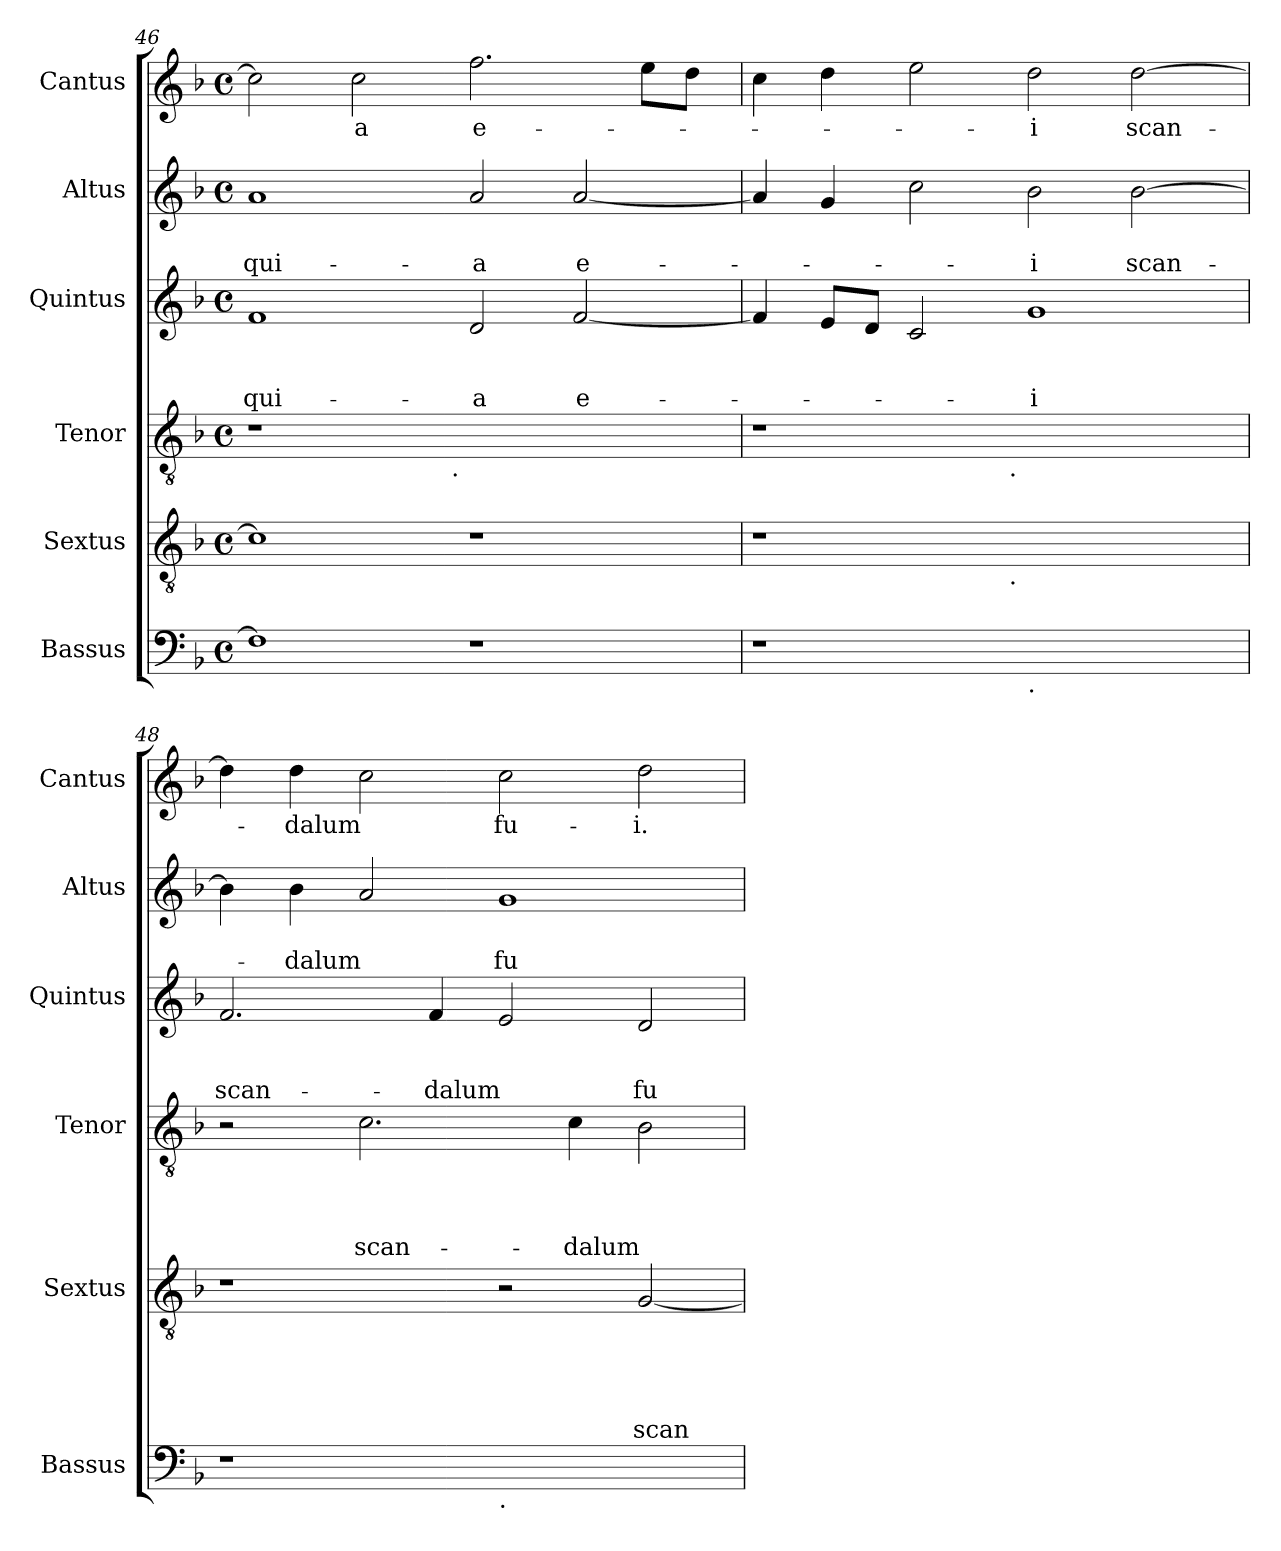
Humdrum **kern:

**kern	**text	**kern	**text	**text	**text	**text	**text	**kern	**text	**text	**text	**text	**kern	**text	**text	**text	**kern	**text	**text	**kern	**text
*part6	*part6	*part5	*part5	*part5	*part5	*part5	*part5	*part4	*part4	*part4	*part4	*part4	*part3	*part3	*part3	*part3	*part2	*part2	*part2	*part1	*part1
*staff6	*staff6	*staff5	*staff5	*staff5	*staff5	*staff5	*staff5	*staff4	*staff4	*staff4	*staff4	*staff4	*staff3	*staff3	*staff3	*staff3	*staff2	*staff2	*staff2	*staff1	*staff1
*I"Bassus	*	*I"Sextus	*	*	*	*	*	*I"Tenor	*	*	*	*	*I"Quintus	*	*	*	*I"Altus	*	*	*I"Cantus	*
*I'Bassus	*	*I'Sextus	*	*	*	*	*	*I'Tenor	*	*	*	*	*I'Quintus	*	*	*	*I'Altus	*	*	*I'Cantus	*
*clefF4	*	*clefGv2	*	*	*	*	*	*clefGv2	*	*	*	*	*clefG2	*	*	*	*clefG2	*	*	*clefG2	*
*k[b-]	*	*k[b-]	*	*	*	*	*	*k[b-]	*	*	*	*	*k[b-]	*	*	*	*k[b-]	*	*	*k[b-]	*
*F:	*	*F:	*	*	*	*	*	*F:	*	*	*	*	*F:	*	*	*	*F:	*	*	*F:	*
*M4/4	*	*M4/4	*	*	*	*	*	*M4/4	*	*	*	*	*M4/4	*	*	*	*M4/4	*	*	*M4/4	*
*met(c)	*	*met(c)	*	*	*	*	*	*met(c)	*	*	*	*	*met(c)	*	*	*	*met(c)	*	*	*met(c)	*
=46	=46	=46	=46	=46	=46	=46	=46	=46	=46	=46	=46	=46	=46	=46	=46	=46	=46	=46	=46	=46	=46
!	!	!	!	!	!	!	!	!	!	!	!	!	!	!	!	!LO:LY:b	!	!	!LO:LY:b	!	!
*	*	*	*	*	*	*	*	*^	*	*	*	*	*	*	*	*	*	*	*	*	*
1F]	.	1c]	.	.	.	.	.	1r	2ryy	.	.	.	.	1f	.	.	qui-	1a	.	qui-	2cc\]	.
!	!	!	!	!	!	!	!	!	!	!	!	!	!	!	!	!	!	!	!	!	!	!LO:LY:b
.	.	.	.	.	.	.	.	.	4...ryy	.	.	.	.	.	.	.	.	.	.	.	2cc\	-a
!	!	!	!	!	!	!	!	!	!LO:TX:b:t=.	!	!	!	!	!	!	!	!	!	!	!	!	!
.	.	.	.	.	.	.	.	.	1ryy	.	.	.	.	.	.	.	.	.	.	.	.	.
!	!	!	!	!	!	!	!	!	!	!	!	!	!	!	!	!	!LO:LY:b	!	!	!LO:LY:b	!	!LO:LY:b
1r	.	1r	.	.	.	.	.	1ryy	.	.	.	.	.	2d/	.	.	-a	2a/	.	-a	2.ff\	e-
!	!	!	!	!	!	!	!	!	!	!	!	!	!	!	!	!	!LO:LY:b	!	!	!LO:LY:b	!	!
.	.	.	.	.	.	.	.	.	.	.	.	.	.	[<2f/	.	.	e-	[<2a/	.	e-	.	.
.	.	.	.	.	.	.	.	.	.	.	.	.	.	.	.	.	.	.	.	.	8ee\L	.
.	.	.	.	.	.	.	.	.	.	.	.	.	.	.	.	.	.	.	.	.	8dd\J	.
.	.	.	.	.	.	.	.	.	32ryy	.	.	.	.	.	.	.	.	.	.	.	.	.
=47!	=47!	=47!	=47!	=47!	=47!	=47!	=47!	=47!	=47!	=47!	=47!	=47!	=47!	=47!	=47!	=47!	=47!	=47!	=47!	=47!	=47!	=47!
*	*	*^	*	*	*	*	*	*	*	*	*	*	*	*	*	*	*	*	*	*	*	*
1r	.	1r	2ryy	.	.	.	.	.	1r	2ryy	.	.	.	.	4f/]	.	.	.	4a/]	.	.	4cc\	.
.	.	.	.	.	.	.	.	.	.	.	.	.	.	.	8e/L	.	.	.	4g/	.	.	4dd\	.
.	.	.	.	.	.	.	.	.	.	.	.	.	.	.	8d/J	.	.	.	.	.	.	.	.
.	.	.	4...ryy	.	.	.	.	.	.	4...ryy	.	.	.	.	2c/	.	.	.	2cc\	.	.	2ee\	.
!	!	!	!	!	!	!	!	!	!	!LO:TX:b:t=.	!	!	!	!	!	!	!	!	!	!	!	!	!
!	!	!	!LO:TX:b:t=.	!	!	!	!	!	!	!	!	!	!	!	!	!	!	!	!	!	!	!	!
.	.	.	1ryy	.	.	.	.	.	.	1ryy	.	.	.	.	.	.	.	.	.	.	.	.	.
!LO:TX:b:t=.	!	!	!	!	!	!	!	!	!	!	!	!	!	!	!	!	!	!	!	!	!	!	!
!	!	!	!	!	!	!	!	!	!	!	!	!	!	!	!	!	!	!LO:LY:b	!	!	!LO:LY:b	!	!LO:LY:b
1ryy	.	1ryy	.	.	.	.	.	.	1ryy	.	.	.	.	.	1g	.	.	-i	2b-\	.	-i	2dd\	-i
!	!	!	!	!	!	!	!	!	!	!	!	!	!	!	!	!	!	!	!	!	!LO:LY:b	!	!LO:LY:b
.	.	.	.	.	.	.	.	.	.	.	.	.	.	.	.	.	.	.	[>2b-\	.	scan-	[>2dd\	scan-
.	.	.	32ryy	.	.	.	.	.	.	32ryy	.	.	.	.	.	.	.	.	.	.	.	.	.
=48!	=48!	=48!	=48!	=48!	=48!	=48!	=48!	=48!	=48!	=48!	=48!	=48!	=48!	=48!	=48!	=48!	=48!	=48!	=48!	=48!	=48!	=48!	=48!
!	!	!	!	!	!	!	!	!	!	!	!	!	!	!	!	!	!	!LO:LY:b	!	!	!	!	!
*	*	*v	*v	*	*	*	*	*	*	*	*	*	*	*	*	*	*	*	*	*	*	*	*
*	*	*	*	*	*	*	*	*v	*v	*	*	*	*	*	*	*	*	*	*	*	*	*
1r	.	1r	.	.	.	.	.	2r	.	.	.	.	2.f/	.	.	scan-	4b-\]	.	.	4dd\]	.
!	!	!	!	!	!	!	!	!	!	!	!	!	!	!	!	!	!	!	!LO:LY:b	!	!LO:LY:b
.	.	.	.	.	.	.	.	.	.	.	.	.	.	.	.	.	4b-\	.	-dalum	4dd\	-dalum
!	!	!	!	!	!	!	!	!	!	!	!	!LO:LY:b	!	!	!	!	!	!	!	!	!
.	.	.	.	.	.	.	.	2.c\	.	.	.	scan-	.	.	.	.	2a/	.	.	2cc\	.
!	!	!	!	!	!	!	!	!	!	!	!	!	!	!	!	!LO:LY:b	!	!	!	!	!
.	.	.	.	.	.	.	.	.	.	.	.	.	4f/	.	.	-dalum	.	.	.	.	.
!LO:TX:b:t=.	!	!	!	!	!	!	!	!	!	!	!	!	!	!	!	!	!	!	!	!	!
!	!	!	!	!	!	!	!	!	!	!	!	!	!	!	!	!	!	!	!LO:LY:b	!	!LO:LY:b
1ryy	.	2r	.	.	.	.	.	.	.	.	.	.	2e/	.	.	.	1g	.	fu-	2cc\	fu-
!	!	!	!	!	!	!	!	!	!	!	!	!LO:LY:b	!	!	!	!	!	!	!	!	!
.	.	.	.	.	.	.	.	4c\	.	.	.	-dalum	.	.	.	.	.	.	.	.	.
!	!	!	!	!	!	!	!LO:LY:b	!	!	!	!	!	!	!	!	!LO:LY:b	!	!	!	!	!LO:LY:b
.	.	[<2G/	.	.	.	.	scan	2B-\	.	.	.	.	2d/	.	.	fu-	.	.	.	2dd\	-i.
=!	=!	=!	=!	=!	=!	=!	=!	=!	=!	=!	=!	=!	=!	=!	=!	=!	=!	=!	=!	=!	=!
*-	*-	*-	*-	*-	*-	*-	*-	*-	*-	*-	*-	*-	*-	*-	*-	*-	*-	*-	*-	*-	*-
